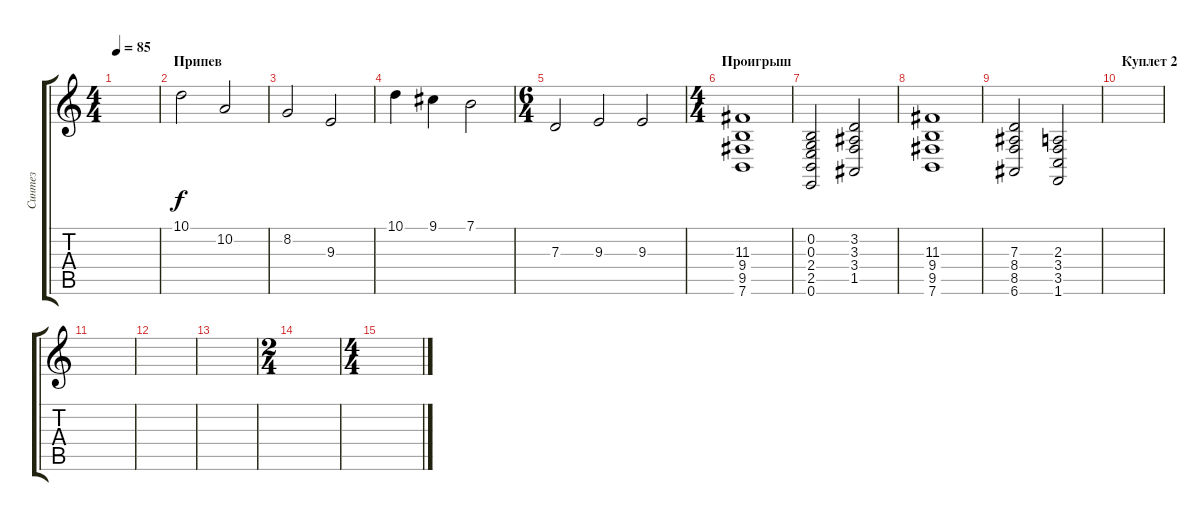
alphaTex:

\track ("Синтез" "Синтез") {instrument pad4choir}
\staff {score tabs}
\tuning (E4 B3 G3 D3 A2 E2) {hide}
\ts (4 4)
\tempo 85
\clef g2
\ks c
|
\section ("" "Припев")
10.1.2 10.2.2 |
8.2.2 9.3.2 |
10.1.4 9.1.4 7.1.2 |
\ts (6 4)
7.3.2 9.3.2 9.3.2 |
\ts (4 4)
\section ("" "Проигрыш")
(11.3 9.4 9.5 7.6).1 |
(0.2 0.3 2.4 2.5 0.6).2 (3.2 3.3 3.4 1.5).2 |
(11.3 9.4 9.5 7.6).1 |
(7.3 8.4 8.5 6.6).2 (2.3 3.4 3.5 1.6).2 |
\section ("" "Куплет 2")
|
|
|
|
\ts (2 4)
|
\ts (4 4)
